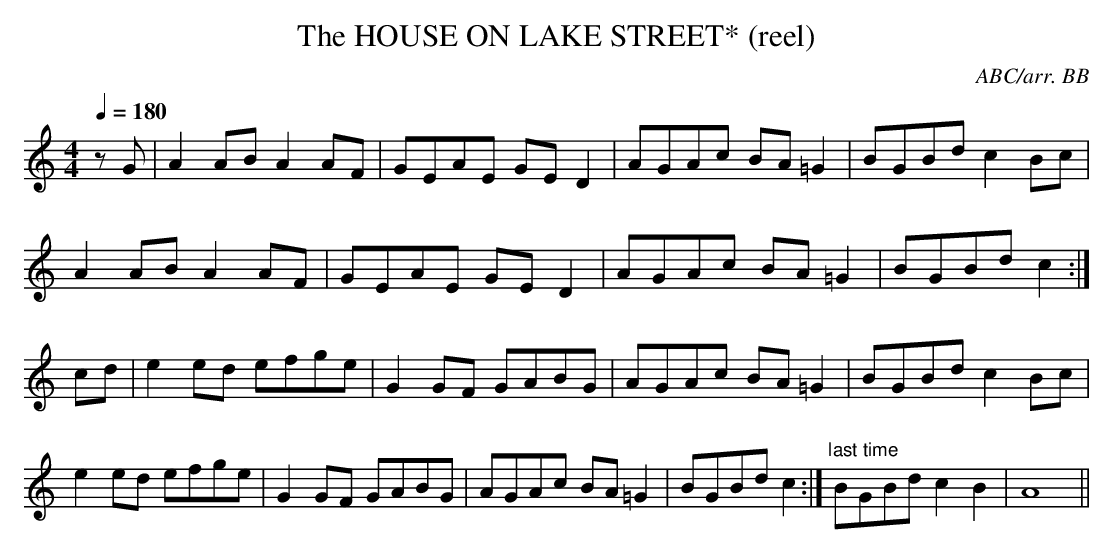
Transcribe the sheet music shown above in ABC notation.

X:1
T:HOUSE ON LAKE STREET* (reel), The
C:ABC/arr. BB
Q:1/4=180
L:1/8
M:4/4
K:Am
zG|A2AB A2AF|GEAE GED2|AGAc BA=G2|BGBd c2Bc|
A2AB A2AF|GEAE GED2|AGAc BA=G2|BGBd c2:|
cd|e2ed efge|G2GF GABG|AGAc BA=G2|BGBd c2Bc|
e2ed efge|G2GF GABG|AGAc BA=G2|BGBd c2:|\
"last time"BGBd c2B2|A8||
